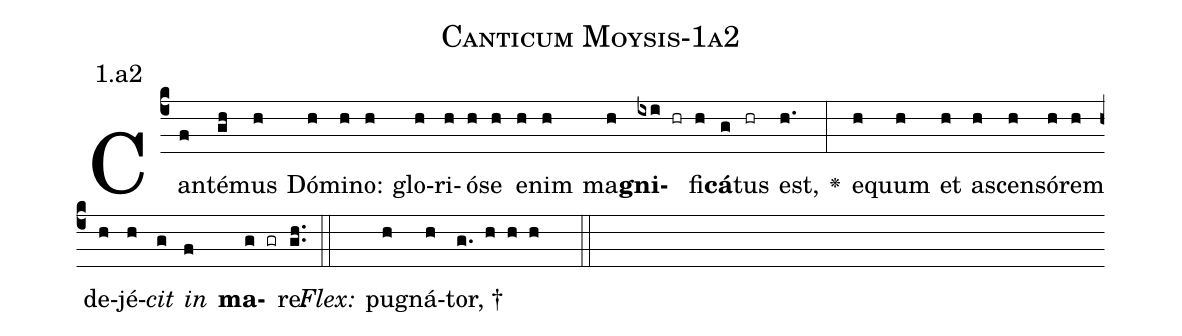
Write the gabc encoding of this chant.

name: Canticum Moysis-1a2;
annotation: 1.a2;
%%
(c4)Can(f)té(gh)mus(h) Dó(h)mi(h)no:(h) glo(h)ri(h)ó(h)se(h) e(h)nim(h) ma(h)<b>gni</b>(ixi hr)fi(h)<b>cá</b>(g)tus(hr) est,(h.) <v>\greheightstar</v>(:) e(h)quum(h) et(h) a(h)scen(h)só(h)rem(h) de(h)jé(h)<i>cit</i>(g) <i>in</i>(f) <b>ma</b>(g gr)re.(gh..) (::)
<i>Flex:</i>()  pu(h)gná(h)tor, †(g. h h h  ::)

%E(h) u(h) o(g) u(f) a(g) e.(gh..) (::)
